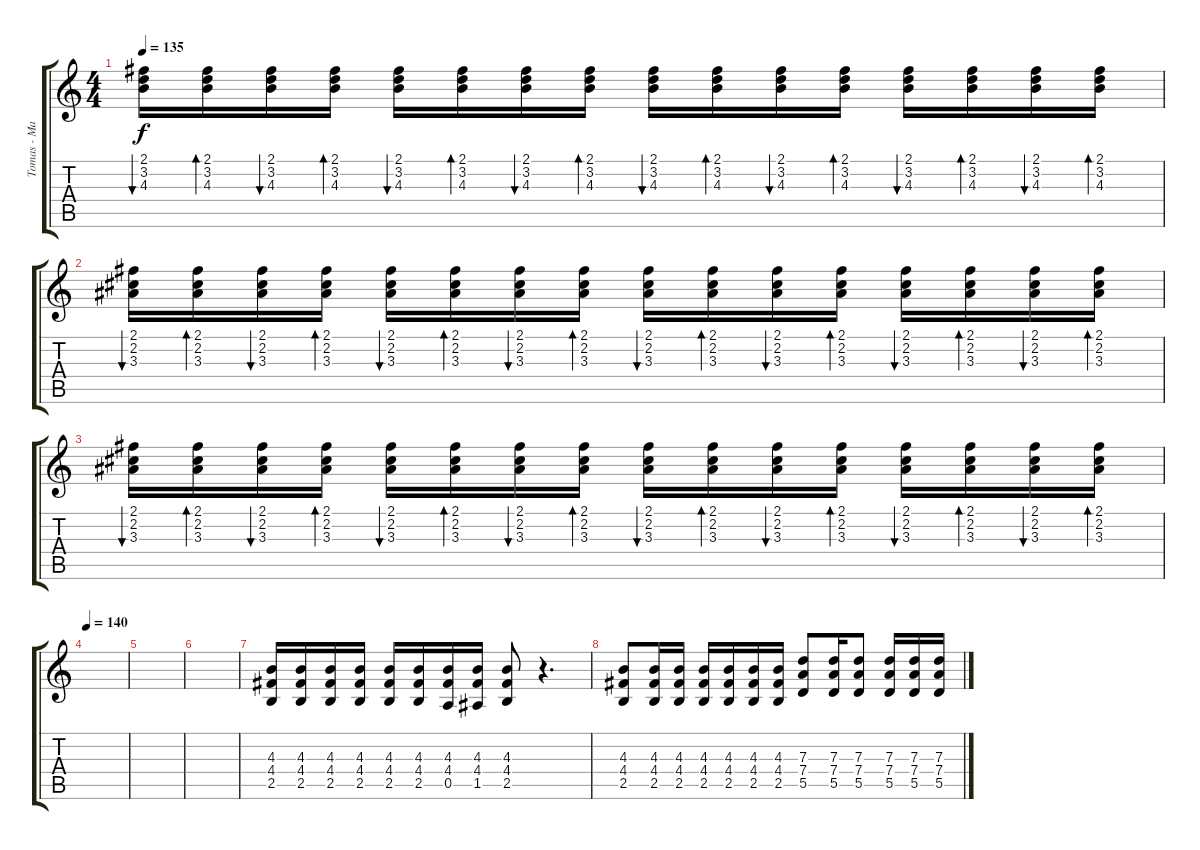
\track ("Tomas - Main Guitar" "Tomas - Ma") {instrument distortionguitar}
\staff {score tabs}
\tuning (E4 B3 G3 D3 A2 E2) {hide}
\ts (4 4)
\tempo 135
\clef g2
\ks c
(2.1 3.2 4.3).16{bu 60 dy f} (2.1 3.2 4.3).16{bd 60} (2.1 3.2 4.3).16{bu 60} (2.1 3.2 4.3).16{bd 60} (2.1 3.2 4.3).16{bu 60} (2.1 3.2 4.3).16{bd 60} (2.1 3.2 4.3).16{bu 60} (2.1 3.2 4.3).16{bd 60} (2.1 3.2 4.3).16{bu 60} (2.1 3.2 4.3).16{bd 60} (2.1 3.2 4.3).16{bu 60} (2.1 3.2 4.3).16{bd 60} (2.1 3.2 4.3).16{bu 60} (2.1 3.2 4.3).16{bd 60} (2.1 3.2 4.3).16{bu 60} (2.1 3.2 4.3).16{bd 60} |
(2.1 2.2 3.3).16{bu 60} (2.1 2.2 3.3).16{bd 60} (2.1 2.2 3.3).16{bu 60} (2.1 2.2 3.3).16{bd 60} (2.1 2.2 3.3).16{bu 60} (2.1 2.2 3.3).16{bd 60} (2.1 2.2 3.3).16{bu 60} (2.1 2.2 3.3).16{bd 60} (2.1 2.2 3.3).16{bu 60} (2.1 2.2 3.3).16{bd 60} (2.1 2.2 3.3).16{bu 60} (2.1 2.2 3.3).16{bd 60} (2.1 2.2 3.3).16{bu 60} (2.1 2.2 3.3).16{bd 60} (2.1 2.2 3.3).16{bu 60} (2.1 2.2 3.3).16{bd 60} |
(2.1 2.2 3.3).16{bu 60} (2.1 2.2 3.3).16{bd 60} (2.1 2.2 3.3).16{bu 60} (2.1 2.2 3.3).16{bd 60} (2.1 2.2 3.3).16{bu 60} (2.1 2.2 3.3).16{bd 60} (2.1 2.2 3.3).16{bu 60} (2.1 2.2 3.3).16{bd 60} (2.1 2.2 3.3).16{bu 60} (2.1 2.2 3.3).16{bd 60} (2.1 2.2 3.3).16{bu 60} (2.1 2.2 3.3).16{bd 60} (2.1 2.2 3.3).16{bu 60} (2.1 2.2 3.3).16{bd 60} (2.1 2.2 3.3).16{bu 60} (2.1 2.2 3.3).16{bd 60} |
\tempo 140
|
|
|
(4.3 4.4 2.5).16{volume 13 instrument distortionguitar} (4.3 4.4 2.5).16 (4.3 4.4 2.5).16 (4.3 4.4 2.5).16 (4.3 4.4 2.5).16 (4.3 4.4 2.5).16 (4.3 4.4 0.5).16 (4.3 4.4 1.5).16 (4.3 4.4 2.5).8 r.4{d} |
(4.3 4.4 2.5).8 (4.3 4.4 2.5).16 (4.3 4.4 2.5).16 (4.3 4.4 2.5).16 (4.3 4.4 2.5).16 (4.3 4.4 2.5).16 (4.3 4.4 2.5).16 (7.3 7.4 5.5).8 (7.3 7.4 5.5).16 (7.3 7.4 5.5).8 (7.3 7.4 5.5).16 (7.3 7.4 5.5).16 (7.3 7.4 5.5).16
